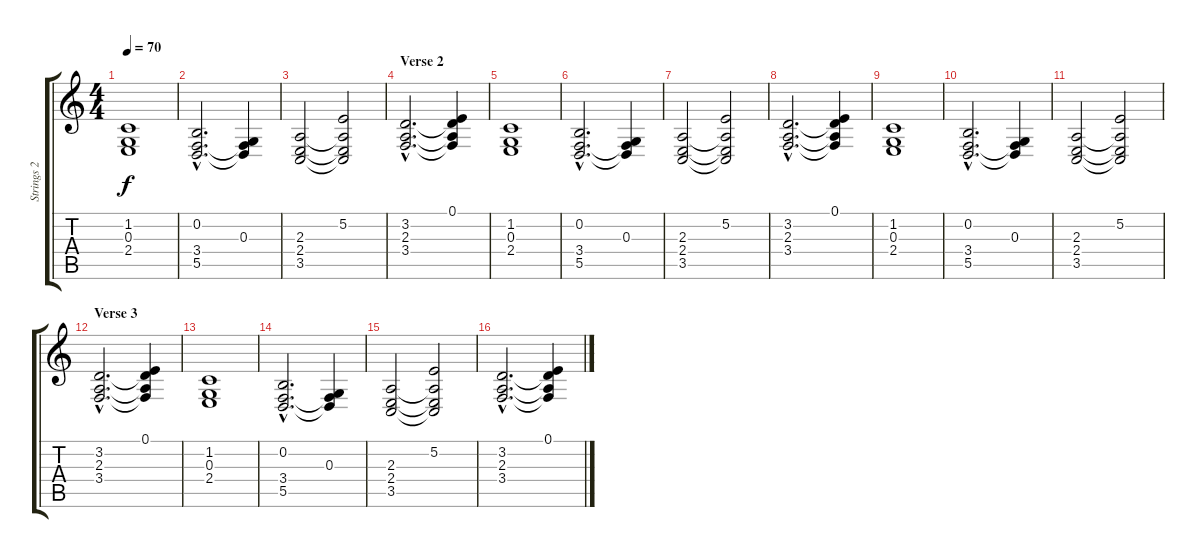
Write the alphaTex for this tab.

\track ("Strings 2" "Strings 2") {instrument stringensemble2}
\staff {score tabs}
\tuning (E4 B3 G3 D3 A2 E2) {hide}
\ts (4 4)
\tempo 70
\clef g2
\ks c
(1.2 0.3 2.4).1{dy f} |
(0.2{hac} 3.4{hac} 5.5{hac}).2{d} (0.3 3.4{t} 5.5{t}).4 |
(2.3 2.4 3.5).2 (5.2 2.3{t} 2.4{t} 3.5{t}).2 |
\section ("" "Verse 2")
(3.2{hac} 2.3{hac} 3.4{hac}).2{d} (0.1 3.2{t} 2.3{t} 3.4{t}).4 |
(1.2 0.3 2.4).1 |
(0.2{hac} 3.4{hac} 5.5{hac}).2{d} (0.3 3.4{t} 5.5{t}).4 |
(2.3 2.4 3.5).2 (5.2 2.3{t} 2.4{t} 3.5{t}).2 |
(3.2{hac} 2.3{hac} 3.4{hac}).2{d} (0.1 3.2{t} 2.3{t} 3.4{t}).4 |
(1.2 0.3 2.4).1 |
(0.2{hac} 3.4{hac} 5.5{hac}).2{d} (0.3 3.4{t} 5.5{t}).4 |
(2.3 2.4 3.5).2 (5.2 2.3{t} 2.4{t} 3.5{t}).2 |
\section ("" "Verse 3")
(3.2{hac} 2.3{hac} 3.4{hac}).2{d} (0.1 3.2{t} 2.3{t} 3.4{t}).4 |
(1.2 0.3 2.4).1 |
(0.2{hac} 3.4{hac} 5.5{hac}).2{d} (0.3 3.4{t} 5.5{t}).4 |
(2.3 2.4 3.5).2 (5.2 2.3{t} 2.4{t} 3.5{t}).2 |
(3.2{hac} 2.3{hac} 3.4{hac}).2{d} (0.1 3.2{t} 2.3{t} 3.4{t}).4
